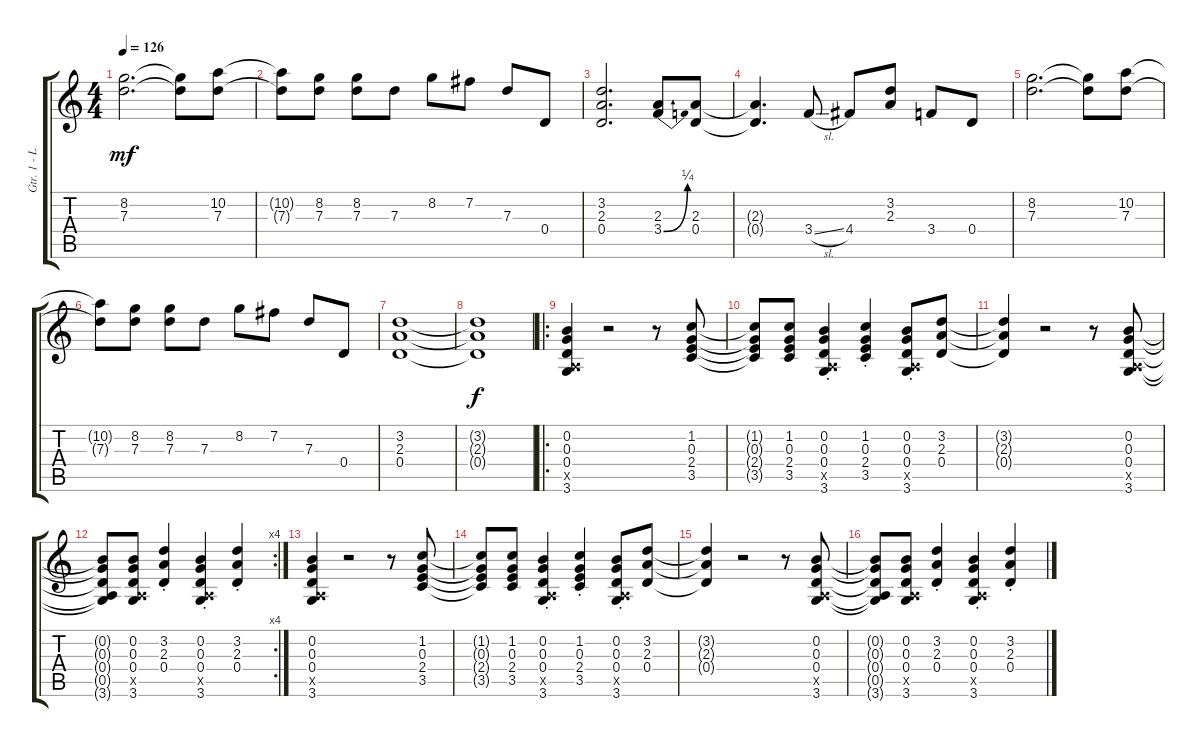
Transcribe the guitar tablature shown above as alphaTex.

\track ("Gtr. 1 - Lead" "Gtr. 1 - L") {instrument overdrivenguitar}
\staff {score tabs}
\tuning (E4 B3 G3 D3 A2 E2) {hide}
\ts (4 4)
\tempo 126
\clef g2
\ks c
(8.2 7.3).2{d dy mf instrument overdrivenguitar} (8.2{t} 7.3{t}).8 (10.2 7.3).8 |
(10.2{t} 7.3{t}).8 (8.2 7.3).8 (8.2 7.3).8 7.3.8 8.2.8 7.2.8 7.3.8 0.4.8 |
(3.2 2.3 0.4).2{d} (2.3 3.4{be (bend 0 0 60 1)}).8 (2.3 0.4).8 |
(2.3{t} 0.4{t}).4{d} 3.4{sl}.8 4.4.8 (3.2 2.3).8 3.4.8 0.4.8 |
(8.2 7.3).2{d} (8.2{t} 7.3{t}).8 (10.2 7.3).8 |
(10.2{t} 7.3{t}).8 (8.2 7.3).8 (8.2 7.3).8 7.3.8 8.2.8 7.2.8 7.3.8 0.4.8 |
(3.2 2.3 0.4).1 |
(3.2{t} 2.3{t} 0.4{t}).1{dy f} |
\ro
(0.2 0.3 0.4 0.5{x} 3.6).4 r.2 r.8 (1.2 0.3 2.4 3.5).8 |
(1.2{t} 0.3{t} 2.4{t} 3.5{t}).8 (1.2 0.3 2.4 3.5).8 (0.2{st} 0.3{st} 0.4{st} 0.5{x} 3.6{st}).4 (1.2{st} 0.3{st} 2.4{st} 3.5{st}).4 (0.2{st} 0.3{st} 0.4{st} 0.5{x} 3.6{st}).8 (3.2 2.3 0.4).8 |
(3.2{t} 2.3{t} 0.4{t}).4 r.2 r.8 (0.2 0.3 0.4 0.5{x} 3.6).8 |
\rc 4
(0.2{t} 0.3{t} 0.4{t} 0.5{t} 3.6{t}).8 (0.2 0.3 0.4 0.5{x} 3.6).8 (3.2{st} 2.3{st} 0.4{st}).4 (0.2{st} 0.3{st} 0.4{st} 0.5{x} 3.6{st}).4 (3.2{st} 2.3{st} 0.4{st}).4 |
(0.2 0.3 0.4 0.5{x} 3.6).4 r.2 r.8 (1.2 0.3 2.4 3.5).8 |
(1.2{t} 0.3{t} 2.4{t} 3.5{t}).8 (1.2 0.3 2.4 3.5).8 (0.2{st} 0.3{st} 0.4{st} 0.5{x} 3.6{st}).4 (1.2{st} 0.3{st} 2.4{st} 3.5{st}).4 (0.2{st} 0.3{st} 0.4{st} 0.5{x} 3.6{st}).8 (3.2 2.3 0.4).8 |
(3.2{t} 2.3{t} 0.4{t}).4 r.2 r.8 (0.2 0.3 0.4 0.5{x} 3.6).8 |
(0.2{t} 0.3{t} 0.4{t} 0.5{t} 3.6{t}).8 (0.2 0.3 0.4 0.5{x} 3.6).8 (3.2{st} 2.3{st} 0.4{st}).4 (0.2{st} 0.3{st} 0.4{st} 0.5{x} 3.6{st}).4 (3.2{st} 2.3{st} 0.4{st}).4
